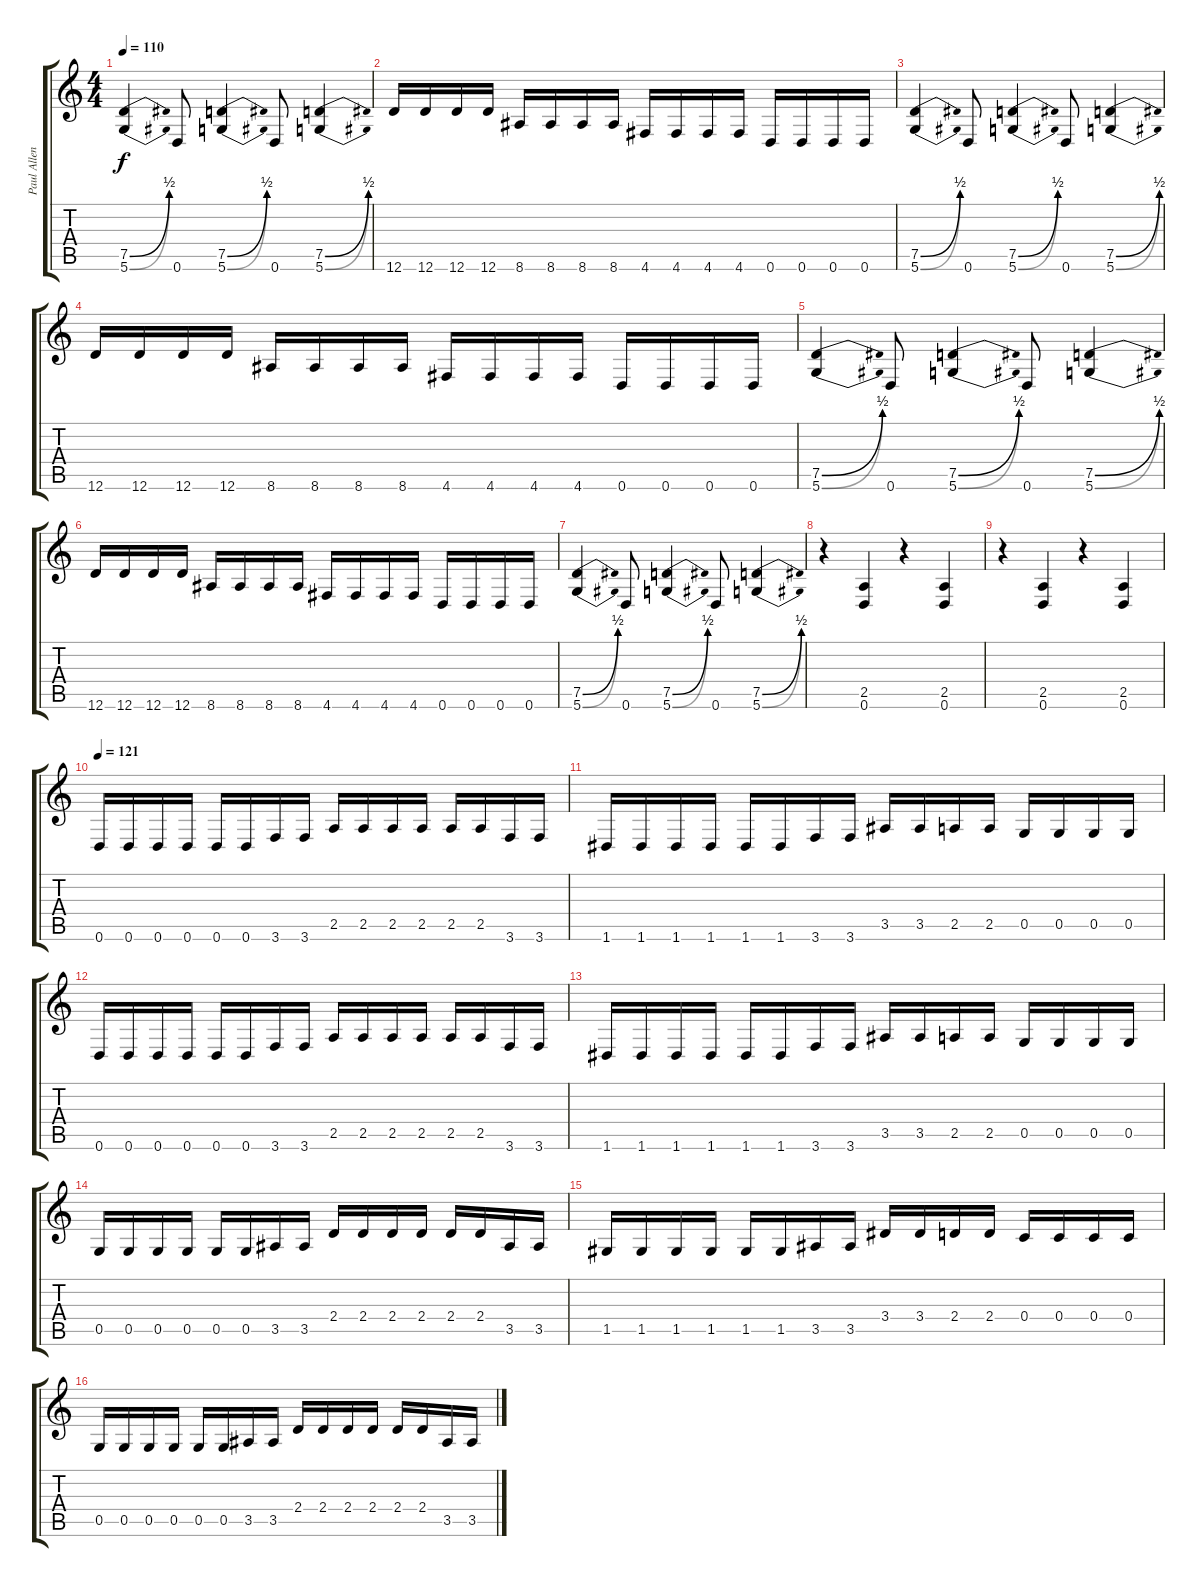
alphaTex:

\track ("Paul Allender" "Paul Allen") {instrument overdrivenguitar}
\staff {score tabs}
\tuning (D4 A3 F3 C3 G2 D2) {hide}
\ts (4 4)
\tempo 110
\clef g2
\ks c
(7.5{be (bend 0 0 60 2)} 5.6{be (bend 0 0 60 2)}).4{dy f} 0.6.8 (7.5{be (bend 0 0 60 2)} 5.6{be (bend 0 0 60 2)}).4 0.6.8 (7.5{be (bend 0 0 60 2)} 5.6{be (bend 0 0 60 2)}).4 |
12.6.16{instrument guitarharmonics} 12.6.16 12.6.16 12.6.16 8.6.16 8.6.16 8.6.16 8.6.16 4.6.16 4.6.16 4.6.16 4.6.16 0.6.16 0.6.16 0.6.16 0.6.16 |
(7.5{be (bend 0 0 60 2)} 5.6{be (bend 0 0 60 2)}).4{instrument overdrivenguitar} 0.6.8 (7.5{be (bend 0 0 60 2)} 5.6{be (bend 0 0 60 2)}).4 0.6.8 (7.5{be (bend 0 0 60 2)} 5.6{be (bend 0 0 60 2)}).4 |
12.6.16{instrument guitarharmonics} 12.6.16 12.6.16 12.6.16 8.6.16 8.6.16 8.6.16 8.6.16 4.6.16 4.6.16 4.6.16 4.6.16 0.6.16 0.6.16 0.6.16 0.6.16 |
(7.5{be (bend 0 0 60 2)} 5.6{be (bend 0 0 60 2)}).4{instrument overdrivenguitar} 0.6.8 (7.5{be (bend 0 0 60 2)} 5.6{be (bend 0 0 60 2)}).4 0.6.8 (7.5{be (bend 0 0 60 2)} 5.6{be (bend 0 0 60 2)}).4 |
12.6.16{instrument guitarharmonics} 12.6.16 12.6.16 12.6.16 8.6.16 8.6.16 8.6.16 8.6.16 4.6.16 4.6.16 4.6.16 4.6.16 0.6.16 0.6.16 0.6.16 0.6.16 |
(7.5{be (bend 0 0 60 2)} 5.6{be (bend 0 0 60 2)}).4{instrument overdrivenguitar} 0.6.8 (7.5{be (bend 0 0 60 2)} 5.6{be (bend 0 0 60 2)}).4 0.6.8 (7.5{be (bend 0 0 60 2)} 5.6{be (bend 0 0 60 2)}).4 |
r.4 (2.5 0.6).4 r.4 (2.5 0.6).4 |
r.4 (2.5 0.6).4 r.4 (2.5 0.6).4 |
\tempo 121
0.6.16 0.6.16 0.6.16 0.6.16 0.6.16 0.6.16 3.6.16 3.6.16 2.5.16 2.5.16 2.5.16 2.5.16 2.5.16 2.5.16 3.6.16 3.6.16 |
1.6.16 1.6.16 1.6.16 1.6.16 1.6.16 1.6.16 3.6.16 3.6.16 3.5.16 3.5.16 2.5.16 2.5.16 0.5.16 0.5.16 0.5.16 0.5.16 |
0.6.16 0.6.16 0.6.16 0.6.16 0.6.16 0.6.16 3.6.16 3.6.16 2.5.16 2.5.16 2.5.16 2.5.16 2.5.16 2.5.16 3.6.16 3.6.16 |
1.6.16 1.6.16 1.6.16 1.6.16 1.6.16 1.6.16 3.6.16 3.6.16 3.5.16 3.5.16 2.5.16 2.5.16 0.5.16 0.5.16 0.5.16 0.5.16 |
0.5.16 0.5.16 0.5.16 0.5.16 0.5.16 0.5.16 3.5.16 3.5.16 2.4.16 2.4.16 2.4.16 2.4.16 2.4.16 2.4.16 3.5.16 3.5.16 |
1.5.16 1.5.16 1.5.16 1.5.16 1.5.16 1.5.16 3.5.16 3.5.16 3.4.16 3.4.16 2.4.16 2.4.16 0.4.16 0.4.16 0.4.16 0.4.16 |
0.5.16 0.5.16 0.5.16 0.5.16 0.5.16 0.5.16 3.5.16 3.5.16 2.4.16 2.4.16 2.4.16 2.4.16 2.4.16 2.4.16 3.5.16 3.5.16
